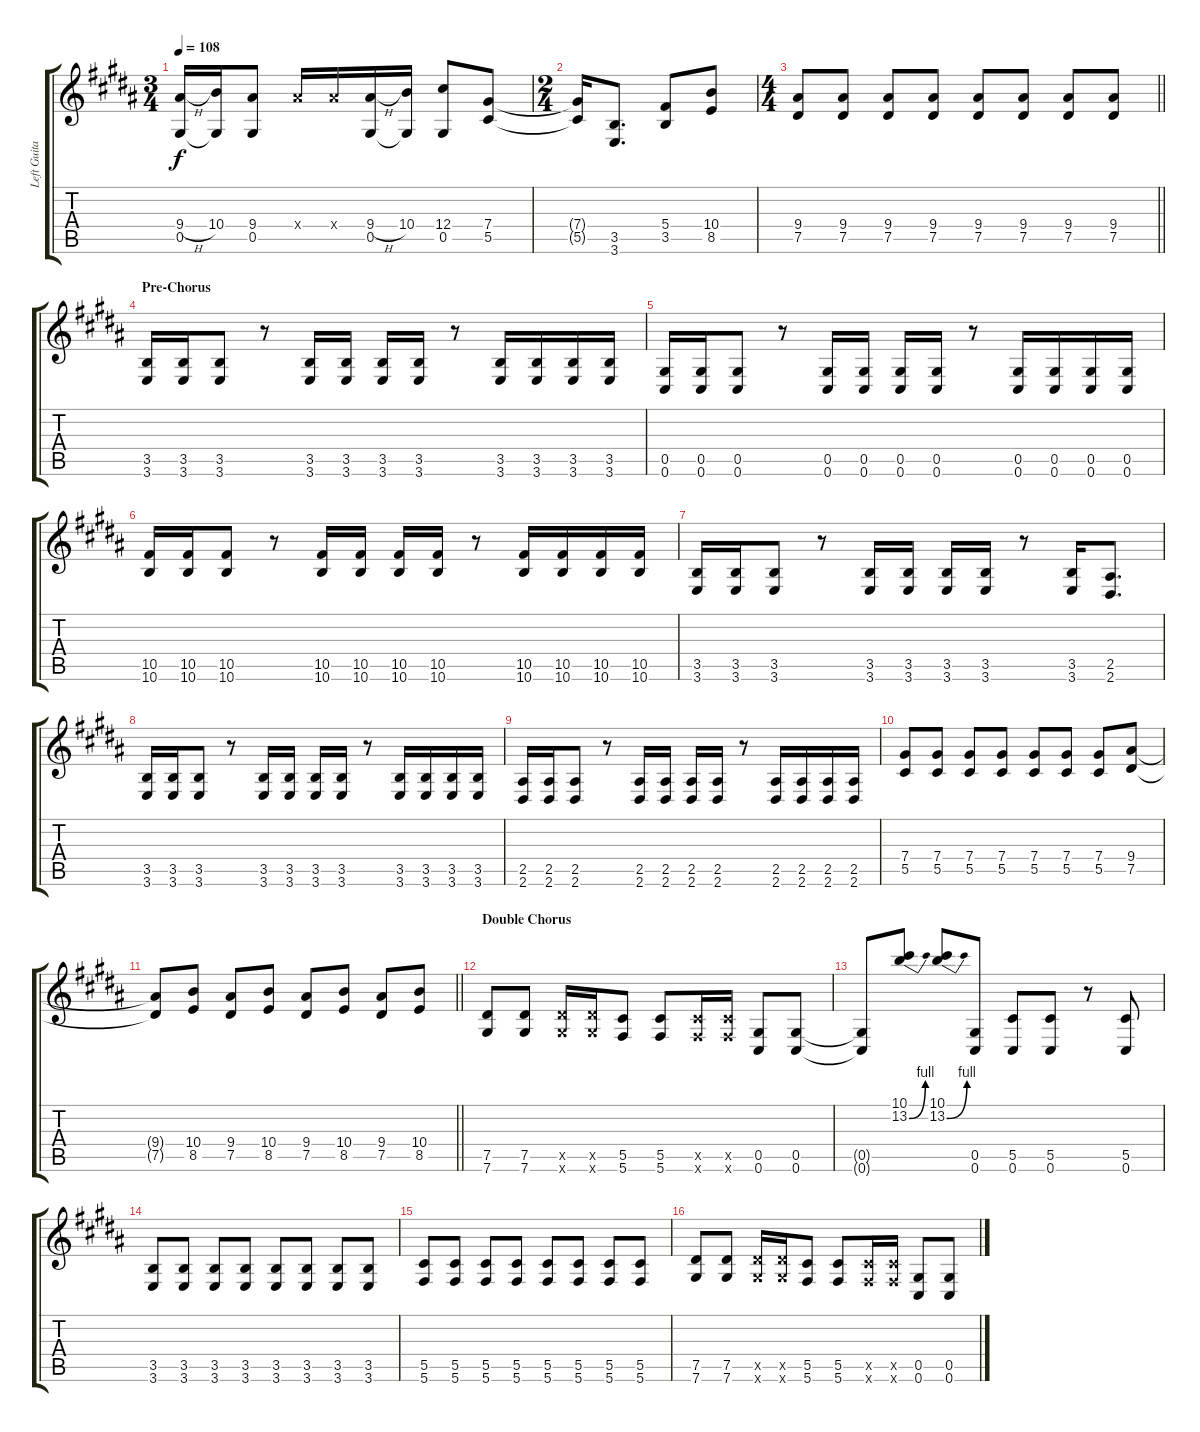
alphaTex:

\track ("Left Guitar" "Left Guita") {instrument distortionguitar}
\staff {score tabs}
\tuning (Eb4 Bb3 Gb3 Db3 Ab2 Db2) {hide}
\ts (3 4)
\tempo 108
\clef g2
\ks b
(9.4{h} 0.5).16{dy f} (10.4 0.5{t}).16 (9.4 0.5).8 9.4{x}.16 9.4{x}.16 (9.4{h} 0.5).16 (10.4 0.5{t}).16 (12.4 0.5).8 (7.4 5.5).8 |
\ts (2 4)
(7.4{t} 5.5{t}).16 (3.5 3.6).8{d} (5.4 3.5).8 (10.4 8.5).8 |
\ts (4 4)
\barLineRight lightlight
(9.4 7.5).8 (9.4 7.5).8 (9.4 7.5).8 (9.4 7.5).8 (9.4 7.5).8 (9.4 7.5).8 (9.4 7.5).8 (9.4 7.5).8 |
\section ("" "Pre-Chorus")
(3.5 3.6).16 (3.5 3.6).16 (3.5 3.6).8 r.8 (3.5 3.6).16 (3.5 3.6).16 (3.5 3.6).16 (3.5 3.6).16 r.8 (3.5 3.6).16 (3.5 3.6).16 (3.5 3.6).16 (3.5 3.6).16 |
(0.5 0.6).16 (0.5 0.6).16 (0.5 0.6).8 r.8 (0.5 0.6).16 (0.5 0.6).16 (0.5 0.6).16 (0.5 0.6).16 r.8 (0.5 0.6).16 (0.5 0.6).16 (0.5 0.6).16 (0.5 0.6).16 |
(10.5 10.6).16 (10.5 10.6).16 (10.5 10.6).8 r.8 (10.5 10.6).16 (10.5 10.6).16 (10.5 10.6).16 (10.5 10.6).16 r.8 (10.5 10.6).16 (10.5 10.6).16 (10.5 10.6).16 (10.5 10.6).16 |
(3.5 3.6).16 (3.5 3.6).16 (3.5 3.6).8 r.8 (3.5 3.6).16 (3.5 3.6).16 (3.5 3.6).16 (3.5 3.6).16 r.8 (3.5 3.6).16 (2.5 2.6).8{d} |
(3.5 3.6).16 (3.5 3.6).16 (3.5 3.6).8 r.8 (3.5 3.6).16 (3.5 3.6).16 (3.5 3.6).16 (3.5 3.6).16 r.8 (3.5 3.6).16 (3.5 3.6).16 (3.5 3.6).16 (3.5 3.6).16 |
(2.5 2.6).16 (2.5 2.6).16 (2.5 2.6).8 r.8 (2.5 2.6).16 (2.5 2.6).16 (2.5 2.6).16 (2.5 2.6).16 r.8 (2.5 2.6).16 (2.5 2.6).16 (2.5 2.6).16 (2.5 2.6).16 |
(7.4 5.5).8 (7.4 5.5).8 (7.4 5.5).8 (7.4 5.5).8 (7.4 5.5).8 (7.4 5.5).8 (7.4 5.5).8 (9.4 7.5).8 |
\barLineRight lightlight
(9.4{t} 7.5{t}).8 (10.4 8.5).8 (9.4 7.5).8 (10.4 8.5).8 (9.4 7.5).8 (10.4 8.5).8 (9.4 7.5).8 (10.4 8.5).8 |
\section ("" "Double Chorus")
(7.5 7.6).8 (7.5 7.6).8 (7.5{x} 7.6{x}).16 (7.5{x} 7.6{x}).16 (5.5 5.6).8 (5.5 5.6).8 (5.5{x} 5.6{x}).16 (5.5{x} 5.6{x}).16 (0.5 0.6).8 (0.5 0.6).8 |
(0.5{t} 0.6{t}).8 (10.1 13.2{be (bend 0 0 60 4)}).8 (10.1 13.2{be (bend 0 0 60 4)}).8 (0.5 0.6).8 (5.5 0.6).8 (5.5 0.6).8 r.8 (5.5 0.6).8 |
(3.5 3.6).8 (3.5 3.6).8 (3.5 3.6).8 (3.5 3.6).8 (3.5 3.6).8 (3.5 3.6).8 (3.5 3.6).8 (3.5 3.6).8 |
(5.5 5.6).8 (5.5 5.6).8 (5.5 5.6).8 (5.5 5.6).8 (5.5 5.6).8 (5.5 5.6).8 (5.5 5.6).8 (5.5 5.6).8 |
(7.5 7.6).8 (7.5 7.6).8 (7.5{x} 7.6{x}).16 (7.5{x} 7.6{x}).16 (5.5 5.6).8 (5.5 5.6).8 (5.5{x} 5.6{x}).16 (5.5{x} 5.6{x}).16 (0.5 0.6).8 (0.5 0.6).8
